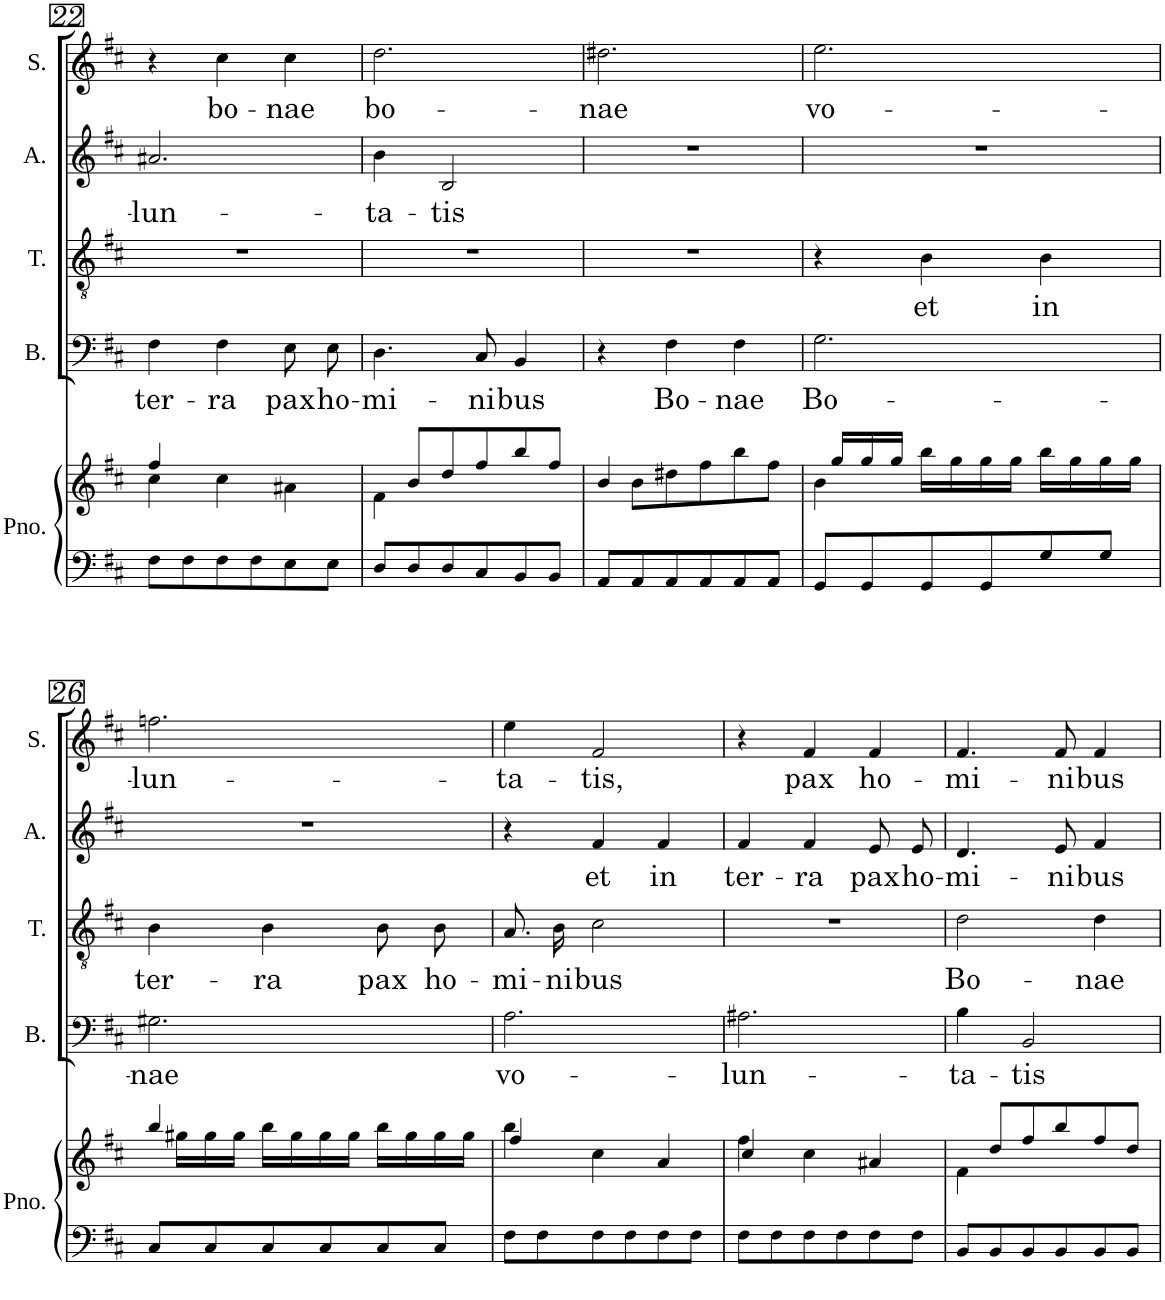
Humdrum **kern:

**kern	**kern	**kern	**text	**kern	**text	**kern	**text	**kern	**text
*part5	*part5	*part4	*part4	*part3	*part3	*part2	*part2	*part1	*part1
*staff6	*staff5	*staff4	*staff4	*staff3	*staff3	*staff2	*staff2	*staff1	*staff1
*I"Piano	*	*I"Bass	*	*I"Tenor	*	*I"Alto	*	*I"Soprano	*
*I'Pno.	*	*I'B.	*	*I'T.	*	*I'A.	*	*I'S.	*
!!LO:PB:g=z
*clefF4	*clefG2	*clefF4	*	*clefGv2	*	*clefG2	*	*clefG2	*
*	*	*Trd7c12	*	*	*	*	*	*	*
*k[f#c#]	*k[f#c#]	*k[f#c#]	*	*k[f#c#]	*	*k[f#c#]	*	*k[f#c#]	*
*M3/4	*M3/4	*M3/4	*	*M3/4	*	*M3/4	*	*M3/4	*
=22	=22	=22	=22	=22	=22	=22	=22	=22	=22
*	*^	*	*	*	*	*	*	*	*
!	!	!	!	!LO:LY:b	!	!	!	!LO:LY:b	!	!
8F#\L	4ff#/	4cc#\	4F#\	ter-	2.r	.	2.a#X/	-lun-	4r	.
8F#\	.	.	.	.	.	.	.	.	.	.
!	!	!	!	!LO:LY:b	!	!	!	!	!	!LO:LY:b
8F#\	4ryy	4cc#\	4F#\	-ra	.	.	.	.	4cc#\	bo-
8F#\	.	.	.	.	.	.	.	.	.	.
!	!	!	!	!LO:LY:b	!	!	!	!	!	!LO:LY:b
8E\	4ryy	4a#X\	8E\L	pax	.	.	.	.	4cc#\	-nae
!	!	!	!	!LO:LY:b	!	!	!	!	!	!
8E\J	.	.	8E\J	ho-	.	.	.	.	.	.
=23	=23	=23	=23	=23	=23	=23	=23	=23	=23	=23
!	!	!	!	!LO:LY:b	!	!	!	!LO:LY:b	!	!LO:LY:b
8D/L	8ryy	4f#\	4.D\	-mi-	2.r	.	4b\	-ta-	2.dd\	bo-
8D/	8b/L	.	.	.	.	.	.	.	.	.
!	!	!	!	!	!	!	!	!LO:LY:b	!	!
8D/	8dd/	4ryy	.	.	.	.	2B/	-tis	.	.
!	!	!	!	!LO:LY:b	!	!	!	!	!	!
8C#/	8ff#/	.	8C#/	-ni-	.	.	.	.	.	.
!	!	!	!	!LO:LY:b	!	!	!	!	!	!
8BB/	8bb/	4ryy	4BB/	-bus	.	.	.	.	.	.
8BB/J	8ff#/J	.	.	.	.	.	.	.	.	.
=24	=24	=24	=24	=24	=24	=24	=24	=24	=24	=24
!	!	!	!	!	!	!	!	!	!	!LO:LY:b
8AA/L	4b/	8ryy	4r	.	2.r	.	2.r	.	2.dd#X\	-nae
8AA/	.	8b\L	.	.	.	.	.	.	.	.
!	!	!	!	!LO:LY:b	!	!	!	!	!	!
8AA/	2ryy	8dd#X\	4F#\	Bo-	.	.	.	.	.	.
8AA/	.	8ff#\	.	.	.	.	.	.	.	.
!	!	!	!	!LO:LY:b	!	!	!	!	!	!
8AA/	.	8bb\	4F#\	-nae	.	.	.	.	.	.
8AA/J	.	8ff#\J	.	.	.	.	.	.	.	.
=25	=25	=25	=25	=25	=25	=25	=25	=25	=25	=25
!	!	!	!	!LO:LY:b	!	!	!	!	!	!LO:LY:b
8GG/L	16ryy	4b\	2.G\	Bo-	4r	.	2.r	.	2.ee\	vo-
.	16gg/LL	.	.	.	.	.	.	.	.	.
8GG/	16gg/	.	.	.	.	.	.	.	.	.
.	16gg/JJ	.	.	.	.	.	.	.	.	.
!	!	!	!	!	!	!LO:LY:b	!	!	!	!
8GG/	16bb\LL	4ryy	.	.	4B\	et	.	.	.	.
.	16gg\	.	.	.	.	.	.	.	.	.
8GG/	16gg\	.	.	.	.	.	.	.	.	.
.	16gg\JJ	.	.	.	.	.	.	.	.	.
!	!	!	!	!	!	!LO:LY:b	!	!	!	!
8G/	16bb\LL	4ryy	.	.	4B\	in	.	.	.	.
.	16gg\	.	.	.	.	.	.	.	.	.
8G/J	16gg\	.	.	.	.	.	.	.	.	.
.	16gg\JJ	.	.	.	.	.	.	.	.	.
!!LO:LB:g=z
=26	=26	=26	=26	=26	=26	=26	=26	=26	=26	=26
!	!	!	!	!LO:LY:b	!	!LO:LY:b	!	!	!	!LO:LY:b
8C#/L	4bb/	16ryy	2.G#X\	-nae	4B\	ter-	2.r	.	2.ffn\	-lun-
.	.	16gg#X\LL	.	.	.	.	.	.	.	.
8C#/	.	16gg#\	.	.	.	.	.	.	.	.
.	.	16gg#\JJ	.	.	.	.	.	.	.	.
!	!	!	!	!	!	!LO:LY:b	!	!	!	!
8C#/	4ryy	16bb\LL	.	.	4B\	-ra	.	.	.	.
.	.	16gg#\	.	.	.	.	.	.	.	.
8C#/	.	16gg#\	.	.	.	.	.	.	.	.
.	.	16gg#\JJ	.	.	.	.	.	.	.	.
!	!	!	!	!	!	!LO:LY:b	!	!	!	!
8C#/	4ryy	16bb\LL	.	.	8B\L	pax	.	.	.	.
.	.	16gg#\	.	.	.	.	.	.	.	.
!	!	!	!	!	!	!LO:LY:b	!	!	!	!
8C#/J	.	16gg#\	.	.	8B\J	ho-	.	.	.	.
.	.	16gg#\JJ	.	.	.	.	.	.	.	.
=27	=27	=27	=27	=27	=27	=27	=27	=27	=27	=27
!	!	!	!	!LO:LY:b	!	!LO:LY:b	!	!	!	!LO:LY:b
8F#\L	4ff#/	4bb\	2.A\	vo-	8.A/L	-mi-	4r	.	4ee\	-ta-
8F#\	.	.	.	.	.	.	.	.	.	.
!	!	!	!	!	!	!LO:LY:b	!	!	!	!
.	.	.	.	.	16B/Jk	-ni-	.	.	.	.
!	!	!	!	!	!	!LO:LY:b	!	!LO:LY:b	!	!LO:LY:b
8F#\	4cc#\	4ryy	.	.	2c#\	-bus	4f#/	et	2f#/	-tis,
8F#\	.	.	.	.	.	.	.	.	.	.
!	!	!	!	!	!	!	!	!LO:LY:b	!	!
8F#\	4a/	4ryy	.	.	.	.	4f#/	in	.	.
8F#\J	.	.	.	.	.	.	.	.	.	.
=28	=28	=28	=28	=28	=28	=28	=28	=28	=28	=28
!	!	!	!	!LO:LY:b	!	!	!	!LO:LY:b	!	!
8F#\L	4cc#/	4ff#\	2.A#X\	-lun-	2.r	.	4f#/	ter-	4r	.
8F#\	.	.	.	.	.	.	.	.	.	.
!	!	!	!	!	!	!	!	!LO:LY:b	!	!LO:LY:b
8F#\	4cc#\	4ryy	.	.	.	.	4f#/	-ra	4f#/	pax
8F#\	.	.	.	.	.	.	.	.	.	.
!	!	!	!	!	!	!	!	!LO:LY:b	!	!LO:LY:b
8F#\	4a#X/	4ryy	.	.	.	.	8e/L	pax	4f#/	ho-
!	!	!	!	!	!	!	!	!LO:LY:b	!	!
8F#\J	.	.	.	.	.	.	8e/J	ho-	.	.
=29	=29	=29	=29	=29	=29	=29	=29	=29	=29	=29
!	!	!	!	!LO:LY:b	!	!LO:LY:b	!	!LO:LY:b	!	!LO:LY:b
8BB/L	8ryy	4f#\	4B\	-ta-	2d\	Bo-	4.d/	-mi-	4.f#/	-mi-
8BB/	8dd/L	.	.	.	.	.	.	.	.	.
!	!	!	!	!LO:LY:b	!	!	!	!	!	!
8BB/	8ff#/	4ryy	2BB/	-tis	.	.	.	.	.	.
!	!	!	!	!	!	!	!	!LO:LY:b	!	!LO:LY:b
8BB/	8bb/	.	.	.	.	.	8e/	-ni-	8f#/	-ni-
!	!	!	!	!	!	!LO:LY:b	!	!LO:LY:b	!	!LO:LY:b
8BB/	8ff#/	4ryy	.	.	4d\	-nae	4f#/	-bus	4f#/	-bus
8BB/J	8dd/J	.	.	.	.	.	.	.	.	.
*	*v	*v	*	*	*	*	*	*	*	*
=	=	=	=	=	=	=	=	=	=
*-	*-	*-	*-	*-	*-	*-	*-	*-	*-
